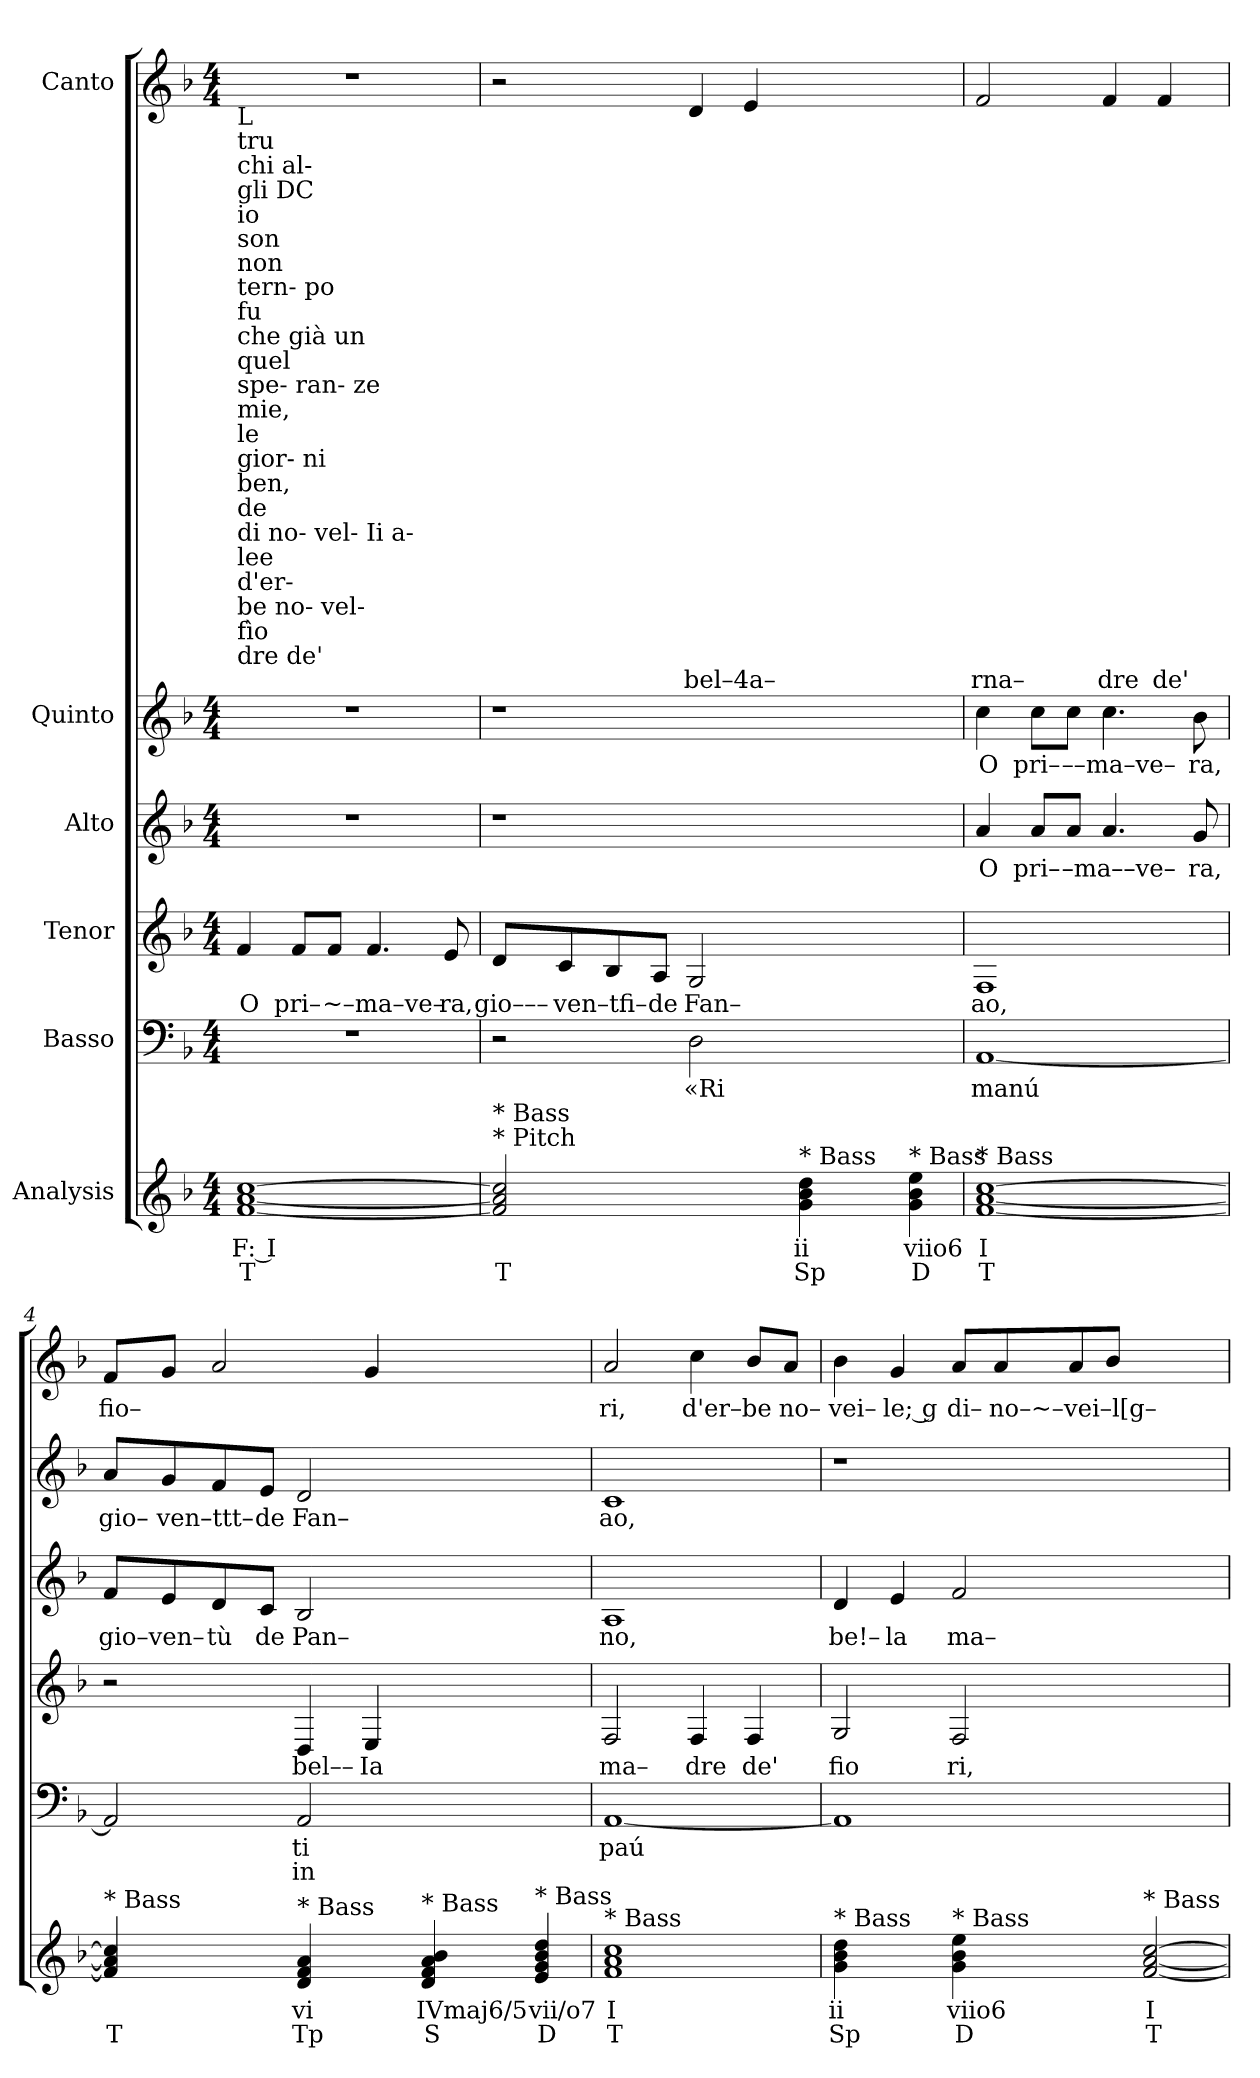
**kern	**text	**text	**kern	**text	**text	**kern	**text	**kern	**text	**kern	**text	**kern	**text
*part6	*part6	*part6	*part5	*part5	*part5	*part4	*part4	*part3	*part3	*part2	*part2	*part1	*part1
*staff6	*staff6	*staff6	*staff5	*staff5	*staff5	*staff4	*staff4	*staff3	*staff3	*staff2	*staff2	*staff1	*staff1
*I"Analysis	*	*	*I"Basso	*	*	*I"Tenor	*	*I"Alto	*	*I"Quinto	*	*I"Canto	*
*	*	*	*clefF4	*	*	*clefG2	*	*clefG2	*	*clefG2	*	*clefG2	*
*k[b-]	*	*	*k[b-]	*	*	*k[b-]	*	*k[b-]	*	*k[b-]	*	*k[b-]	*
*	*	*	*F:	*	*	*F:	*	*F:	*	*F:	*	*F:	*
*M4/4	*	*	*M4/4	*	*	*M4/4	*	*M4/4	*	*M4/4	*	*M4/4	*
*MM120	*	*	*MM120	*	*	*MM120	*	*MM120	*	*MM120	*	*MM120	*
=1	=1	=1	=1	=1	=1	=1	=1	=1	=1	=1	=1	=1	=1
!	!	!	!	!	!	!	!	!	!	!	!	!LO:TX:b:t=L	!
!	!	!	!	!	!	!	!	!	!	!	!	!LO:TX:b:t=tru	!
!	!	!	!	!	!	!	!	!	!	!	!	!LO:TX:b:t=chi al-	!
!	!	!	!	!	!	!	!	!	!	!	!	!LO:TX:b:t=gli DC	!
!	!	!	!	!	!	!	!	!	!	!	!	!LO:TX:b:t=io	!
!	!	!	!	!	!	!	!	!	!	!	!	!LO:TX:b:t=son	!
!	!	!	!	!	!	!	!	!	!	!	!	!LO:TX:b:t=non	!
!	!	!	!	!	!	!	!	!	!	!	!	!LO:TX:b:t=tern- po	!
!	!	!	!	!	!	!	!	!	!	!	!	!LO:TX:b:t=fu	!
!	!	!	!	!	!	!	!	!	!	!	!	!LO:TX:b:t=che già un	!
!	!	!	!	!	!	!	!	!	!	!	!	!LO:TX:b:t=quel	!
!	!	!	!	!	!	!	!	!	!	!	!	!LO:TX:b:t=spe- ran- ze	!
!	!	!	!	!	!	!	!	!	!	!	!	!LO:TX:b:t=mie,	!
!	!	!	!	!	!	!	!	!	!	!	!	!LO:TX:b:t=le	!
!	!	!	!	!	!	!	!	!	!	!	!	!LO:TX:b:t=gior- ni	!
!	!	!	!	!	!	!	!	!	!	!	!	!LO:TX:b:t=ben,	!
!	!	!	!	!	!	!	!	!	!	!	!	!LO:TX:b:t=de	!
!	!	!	!	!	!	!	!	!	!	!	!	!LO:TX:b:t=di no- vel- Ii a-	!
!	!	!	!	!	!	!	!	!	!	!	!	!LO:TX:b:t=lee	!
!	!	!	!	!	!	!	!	!	!	!	!	!LO:TX:b:t=d'er-	!
!	!	!	!	!	!	!	!	!	!	!	!	!LO:TX:b:t=be no- vel-	!
!	!	!	!	!	!	!	!	!	!	!	!	!LO:TX:b:t=fìo	!
!	!	!	!	!	!	!	!	!	!	!	!	!LO:TX:b:t=dre de'	!
!	!	!	!	!	!	!	!LO:LY:b	!	!	!	!	!	!
[1f [1a [1cc	F: I	T	1r	.	.	4f/	O	1r	.	1r	.	1r	.
!	!	!	!	!	!	!	!LO:LY:b	!	!	!	!	!	!
.	.	.	.	.	.	8f/L	pri–	.	.	.	.	.	.
!	!	!	!	!	!	!	!LO:LY:b	!	!	!	!	!	!
.	.	.	.	.	.	8f/J	~–ma–ve–	.	.	.	.	.	.
.	.	.	.	.	.	4.f/	.	.	.	.	.	.	.
!	!	!	!	!	!	!	!LO:LY:b	!	!	!	!	!	!
.	.	.	.	.	.	8e/	ra,	.	.	.	.	.	.
=2	=2	=2	=2	=2	=2	=2	=2	=2	=2	=2	=2	=2	=2
!LO:TX:a:t=* Pitch	!	!	!	!	!	!	!	!	!	!	!	!	!
!LO:TX:a:t=* Bass	!	!	!	!	!	!	!	!	!	!	!	!	!
!	!	!	!	!	!	!	!LO:LY:b	!	!	!	!	!	!
2f] 2a] 2cc]	.	T	2r	.	.	8d/L	gio–––	1r	.	1r	.	2r	.
!	!	!	!	!	!	!	!LO:LY:b	!	!	!	!	!	!
.	.	.	.	.	.	8c/	ven–tfi–	.	.	.	.	.	.
.	.	.	.	.	.	8B-/	.	.	.	.	.	.	.
!	!	!	!	!	!	!	!LO:LY:b	!	!	!	!	!	!
.	.	.	.	.	.	8A/J	de	.	.	.	.	.	.
!	!	!	!	!LO:LY:b	!	!	!	!	!	!	!	!	!
!	!	!	!	!	!	!	!LO:LY:b	!	!	!	!	!	!
!	!	!	!	!	!	!	!	!	!	!	!	!	!LO:LY:b
2ryy	.	.	2D\	«Ri	.	2G/	Fan–	.	.	.	.	4d/	bel–4a–
.	.	.	.	.	.	.	.	.	.	.	.	4e/	.
!LO:TX:a:t=* Bass	!	!	!	!	!	!	!	!	!	!	!	!	!
4g 4b- 4dd	ii	Sp	2.ryy	.	.	2.ryy	.	2.ryy	.	2.ryy	.	2.ryy	.
4ryy	.	.	.	.	.	.	.	.	.	.	.	.	.
!LO:TX:a:t=* Bass	!	!	!	!	!	!	!	!	!	!	!	!	!
4g 4b- 4ee	viio6	D	.	.	.	.	.	.	.	.	.	.	.
=3	=3	=3	=3	=3	=3	=3	=3	=3	=3	=3	=3	=3	=3
!	!	!	!	!LO:LY:b	!	!	!	!	!	!	!	!	!
!	!	!	!	!	!	!	!LO:LY:b	!	!	!	!	!	!
!	!	!	!	!	!	!	!	!	!LO:LY:b	!	!	!	!
!	!	!	!	!	!	!	!	!	!	!	!LO:LY:b	!	!
!LO:TX:a:t=* Bass	!	!	!	!	!	!	!	!	!	!	!	!	!
!	!	!	!	!	!	!	!	!	!	!	!	!	!LO:LY:b
[1f [1a [1cc	I	T	[1AA	manú	.	1F	ao,	4a/	O	4cc\	O	2f/	rna–
!	!	!	!	!	!	!	!	!	!LO:LY:b	!	!	!	!
!	!	!	!	!	!	!	!	!	!	!	!LO:LY:b	!	!
.	.	.	.	.	.	.	.	8a/L	pri–	8cc\L	pri–	.	.
!	!	!	!	!	!	!	!	!	!LO:LY:b	!	!	!	!
!	!	!	!	!	!	!	!	!	!	!	!LO:LY:b	!	!
.	.	.	.	.	.	.	.	8a/J	–ma––ve–	8cc\J	––ma–ve–	.	.
!	!	!	!	!	!	!	!	!	!	!	!	!	!LO:LY:b
.	.	.	.	.	.	.	.	4.a/	.	4.cc\	.	4f/	dre
!	!	!	!	!	!	!	!	!	!	!	!	!	!LO:LY:b
.	.	.	.	.	.	.	.	.	.	.	.	4f/	de'
!	!	!	!	!	!	!	!	!	!LO:LY:b	!	!	!	!
!	!	!	!	!	!	!	!	!	!	!	!LO:LY:b	!	!
.	.	.	.	.	.	.	.	8g/	ra,	8b-\	ra,	.	.
=4	=4	=4	=4	=4	=4	=4	=4	=4	=4	=4	=4	=4	=4
!	!	!	!	!	!	!	!	!	!LO:LY:b	!	!	!	!
!	!	!	!	!	!	!	!	!	!	!	!LO:LY:b	!	!
!LO:TX:a:t=* Bass	!	!	!	!	!	!	!	!	!	!	!	!	!
!	!	!	!	!	!	!	!	!	!	!	!	!	!LO:LY:b
4f] 4a] 4cc]	.	T	2AA/]	.	.	2r	.	8f/L	gio–ven–	8a/L	gio–	8f/L	fio–
!	!	!	!	!	!	!	!	!	!	!	!LO:LY:b	!	!
.	.	.	.	.	.	.	.	8e/	.	8g/	ven–ttt–	8g/J	.
!	!	!	!	!	!	!	!	!	!LO:LY:b	!	!	!	!
4ryy	.	.	.	.	.	.	.	8d/	tù	8f/	.	2a/	.
!	!	!	!	!	!	!	!	!	!LO:LY:b	!	!	!	!
!	!	!	!	!	!	!	!	!	!	!	!LO:LY:b	!	!
.	.	.	.	.	.	.	.	8c/J	de	8e/J	de	.	.
!	!	!	!	!LO:LY:b	!LO:LY:b	!	!	!	!	!	!	!	!
!	!	!	!	!	!	!	!LO:LY:b	!	!	!	!	!	!
!	!	!	!	!	!	!	!	!	!LO:LY:b	!	!	!	!
!LO:TX:a:t=* Bass	!	!	!	!	!	!	!	!	!	!	!	!	!
!	!	!	!	!	!	!	!	!	!	!	!LO:LY:b	!	!
4d 4f 4a	vi	Tp	2AA/	ti	in	4D/	bel––	2B-/	Pan–	2d/	Fan–	.	.
!	!	!	!	!	!	!	!LO:LY:b	!	!	!	!	!	!
4ryy	.	.	.	.	.	4E/	Ia	.	.	.	.	4g/	.
!LO:TX:a:t=* Bass	!	!	!	!	!	!	!	!	!	!	!	!	!
4d 4f 4a 4b-	IVmaj6/5	S	2.ryy	.	.	2.ryy	.	2.ryy	.	2.ryy	.	2.ryy	.
4ryy	.	.	.	.	.	.	.	.	.	.	.	.	.
!LO:TX:a:t=* Bass	!	!	!	!	!	!	!	!	!	!	!	!	!
4e 4g 4b- 4dd	vii/o7	D	.	.	.	.	.	.	.	.	.	.	.
=5	=5	=5	=5	=5	=5	=5	=5	=5	=5	=5	=5	=5	=5
!	!	!	!	!LO:LY:b	!	!	!	!	!	!	!	!	!
!	!	!	!	!	!	!	!LO:LY:b	!	!	!	!	!	!
!	!	!	!	!	!	!	!	!	!LO:LY:b	!	!	!	!
!	!	!	!	!	!	!	!	!	!	!	!LO:LY:b	!	!
!LO:TX:a:t=* Bass	!	!	!	!	!	!	!	!	!	!	!	!	!
!	!	!	!	!	!	!	!	!	!	!	!	!	!LO:LY:b
1f 1a 1cc	I	T	[1AA	paú	.	2F/	ma–	1A	no,	1c	ao,	2a/	ri,
!	!	!	!	!	!	!	!LO:LY:b	!	!	!	!	!	!
!	!	!	!	!	!	!	!	!	!	!	!	!	!LO:LY:b
.	.	.	.	.	.	4F/	dre	.	.	.	.	4cc\	d'er–
!	!	!	!	!	!	!	!LO:LY:b	!	!	!	!	!	!
!	!	!	!	!	!	!	!	!	!	!	!	!	!LO:LY:b
.	.	.	.	.	.	4F/	de'	.	.	.	.	8b-/L	be
!	!	!	!	!	!	!	!	!	!	!	!	!	!LO:LY:b
.	.	.	.	.	.	.	.	.	.	.	.	8a/J	no–
=6	=6	=6	=6	=6	=6	=6	=6	=6	=6	=6	=6	=6	=6
!	!	!	!	!	!	!	!LO:LY:b	!	!	!	!	!	!
!	!	!	!	!	!	!	!	!	!LO:LY:b	!	!	!	!
!LO:TX:a:t=* Bass	!	!	!	!	!	!	!	!	!	!	!	!	!
!	!	!	!	!	!	!	!	!	!	!	!	!	!LO:LY:b
4g 4b- 4dd	ii	Sp	1AA]	.	.	2G/	fio	4d/	be!–	1r	.	4b-\	vei–
!	!	!	!	!	!	!	!	!	!LO:LY:b	!	!	!	!
!	!	!	!	!	!	!	!	!	!	!	!	!	!LO:LY:b
4ryy	.	.	.	.	.	.	.	4e/	la	.	.	4g/	le; g
!	!	!	!	!	!	!	!LO:LY:b	!	!	!	!	!	!
!	!	!	!	!	!	!	!	!	!LO:LY:b	!	!	!	!
!LO:TX:a:t=* Bass	!	!	!	!	!	!	!	!	!	!	!	!	!
!	!	!	!	!	!	!	!	!	!	!	!	!	!LO:LY:b
4g 4b- 4ee	viio6	D	.	.	.	2F/	ri,	2f/	ma–	.	.	8a/L	di–
!	!	!	!	!	!	!	!	!	!	!	!	!	!LO:LY:b
.	.	.	.	.	.	.	.	.	.	.	.	8a/	no–~–
!	!	!	!	!	!	!	!	!	!	!	!	!	!LO:LY:b
4ryy	.	.	.	.	.	.	.	.	.	.	.	8a/	vei–l[g–
.	.	.	.	.	.	.	.	.	.	.	.	8b-/J	.
!LO:TX:a:t=* Bass	!	!	!	!	!	!	!	!	!	!	!	!	!
[2f [2a [2cc	I	T	2ryy	.	.	2ryy	.	2ryy	.	2ryy	.	2ryy	.
=	=	=	=	=	=	=	=	=	=	=	=	=	=
*-	*-	*-	*-	*-	*-	*-	*-	*-	*-	*-	*-	*-	*-
